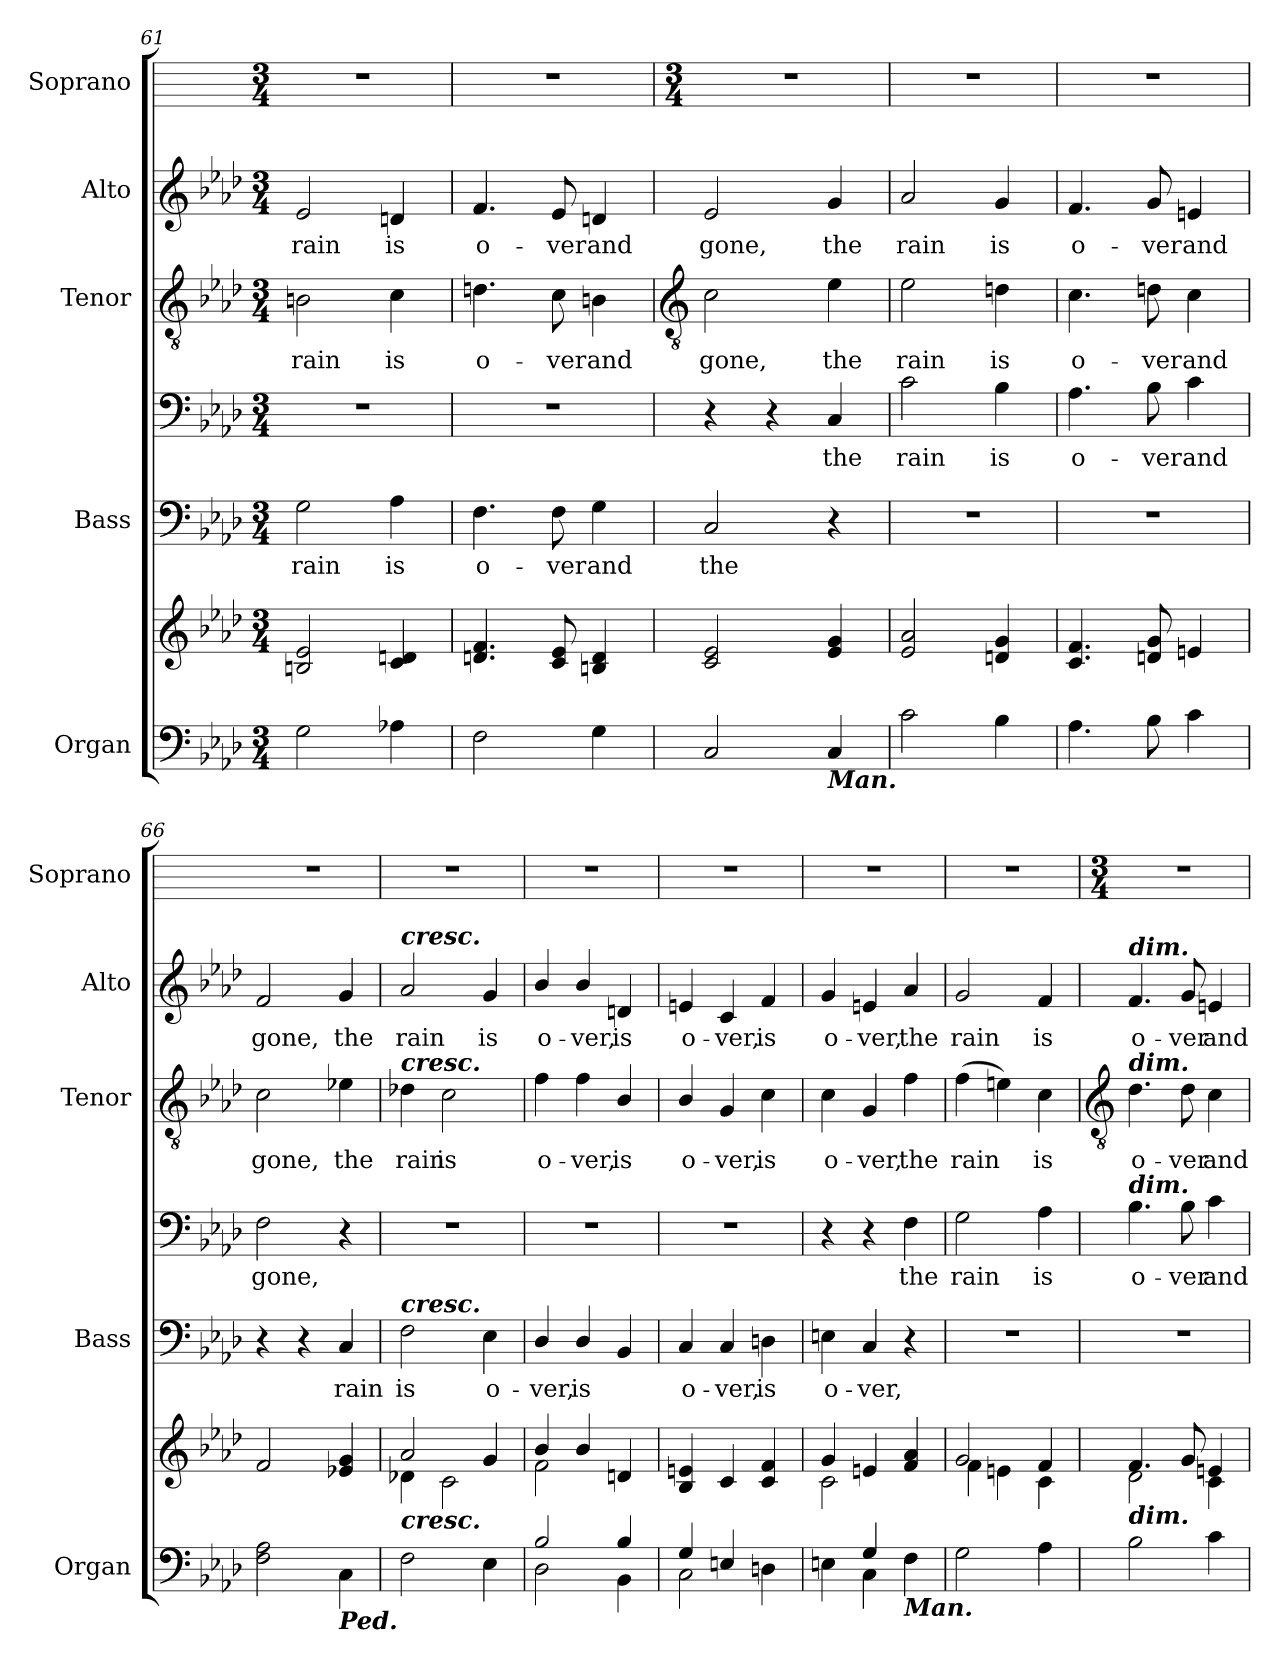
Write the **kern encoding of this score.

**kern	**kern	**kern	**text	**kern	**text	**kern	**text	**kern	**text	**kern
*part5	*part5	*part4	*part4	*part4	*part4	*part3	*part3	*part2	*part2	*part1
*staff7	*staff6	*staff5	*staff5	*staff4	*staff4	*staff3	*staff3	*staff2	*staff2	*staff1
*I"Organ	*	*I"Bass	*	*	*	*I"Tenor	*	*I"Alto	*	*I"Soprano
*I'Organ	*	*I'Bass	*	*	*	*I'Tenor	*	*I'Alto	*	*I'Soprano
*clefF4	*clefG2	*clefF4	*	*clefF4	*	*clefGv2	*	*clefG2	*	*
*k[b-e-a-d-]	*k[b-e-a-d-]	*k[b-e-a-d-]	*	*k[b-e-a-d-]	*	*k[b-e-a-d-]	*	*k[b-e-a-d-]	*	*
*A-:	*A-:	*A-:	*	*A-:	*	*A-:	*	*A-:	*	*
*M3/4	*M3/4	*M3/4	*	*M3/4	*	*M3/4	*	*M3/4	*	*M3/4
=61	=61	=61	=61	=61	=61	=61	=61	=61	=61	=61
*	*^	*	*	*	*	*	*	*	*	*
!LO:N:vis=1	!	!LO:N:vis=1	!	!LO:LY:b	!LO:N:vis=1	!	!	!LO:LY:b	!	!LO:LY:b	!
*^	*	*	*	*	*	*	*	*	*	*	*
2.ryy	2G\	2Bn/ 2e-/	2.ryy	2G	rain	2.r	.	2Bn	rain	2e-	rain	2.r
!	!	!	!	!	!LO:LY:b	!	!	!	!LO:LY:b	!	!LO:LY:b	!
.	4A-X\	4c/ 4dn/	.	4A-	is	.	.	4c	is	4dn	is	.
=62	=62	=62	=62	=62	=62	=62	=62	=62	=62	=62	=62	=62
!LO:N:vis=1	!	!	!LO:N:vis=1	!	!LO:LY:b	!LO:N:vis=1	!	!	!LO:LY:b	!	!LO:LY:b	!
2.ryy	2F\	4.dn/ 4.f/	2.ryy	4.F	o-	2.r	.	4.dn	o-	4.f	o-	2.r
!	!	!	!	!	!LO:LY:b	!	!	!	!LO:LY:b	!	!LO:LY:b	!
.	.	8c/ 8e-/	.	8F	-ver	.	.	8c	-ver	8e-	-ver	.
!	!	!	!	!	!LO:LY:b	!	!	!	!LO:LY:b	!	!LO:LY:b	!
.	4G\	4Bn/ 4d/	.	4G	and	.	.	4Bn	and	4dn	and	.
!!LO:LB:g=z
=63	=63	=63	=63	=63	=63	=63	=63	=63	=63	=63	=63	=63
*	*	*	*	*	*	*	*	*clefGv2	*	*	*	*
*	*	*	*	*	*	*	*	*	*	*	*	*M3/4
!LO:N:vis=1	!	!	!LO:N:vis=1	!	!LO:LY:b	!	!	!	!LO:LY:b	!	!LO:LY:b	!
2.ryy	2C/	2c/ 2e-/	2.ryy	2C	the	4r	.	2c	gone,	2e-	gone,	2.r
.	.	.	.	.	.	4r	.	.	.	.	.	.
!	!LO:TX:b:Bi:t=Man.	!	!	!	!	!	!	!	!	!	!	!
!	!	!	!	!	!	!	!LO:LY:b	!	!LO:LY:b	!	!LO:LY:b	!
.	4C/	4e-/ 4g/	.	4r	.	4C	the	4e-	the	4g	the	.
=64	=64	=64	=64	=64	=64	=64	=64	=64	=64	=64	=64	=64
!LO:N:vis=1	!	!	!LO:N:vis=1	!LO:N:vis=1	!	!	!LO:LY:b	!	!LO:LY:b	!	!LO:LY:b	!
2.ryy	2c\	2e-/ 2a-/	2.ryy	2.r	.	2c	rain	2e-	rain	2a-	rain	2.r
!	!	!	!	!	!	!	!LO:LY:b	!	!LO:LY:b	!	!LO:LY:b	!
.	4B-\	4dn/ 4g/	.	.	.	4B-	is	4dn	is	4g	is	.
=65	=65	=65	=65	=65	=65	=65	=65	=65	=65	=65	=65	=65
!LO:N:vis=1	!	!	!LO:N:vis=1	!LO:N:vis=1	!	!	!LO:LY:b	!	!LO:LY:b	!	!LO:LY:b	!
2.ryy	4.A-\	4.c/ 4.f/	2.ryy	2.r	.	4.A-	o-	4.c	o-	4.f	o-	2.r
!	!	!	!	!	!	!	!LO:LY:b	!	!LO:LY:b	!	!LO:LY:b	!
.	8B-\	8dn/ 8g/	.	.	.	8B-	-ver	8dn	-ver	8g	-ver	.
!	!	!	!	!	!	!	!LO:LY:b	!	!LO:LY:b	!	!LO:LY:b	!
.	4c\	4en/	.	.	.	4c	and	4c	and	4en	and	.
=66	=66	=66	=66	=66	=66	=66	=66	=66	=66	=66	=66	=66
!LO:N:vis=1	!	!	!LO:N:vis=1	!	!	!	!LO:LY:b	!	!LO:LY:b	!	!LO:LY:b	!
2.ryy	2F\ 2A-\	2f/	2.ryy	4r	.	2F	gone,	2c	gone,	2f	gone,	2.r
.	.	.	.	4r	.	.	.	.	.	.	.	.
!	!LO:TX:b:Bi:t=Ped.	!	!	!	!	!	!	!	!	!	!	!
!	!	!	!	!	!LO:LY:b	!	!	!	!LO:LY:b	!	!LO:LY:b	!
.	4C\	4e-X/ 4g/	.	4C	rain	4r	.	4e-X	the	4g	the	.
=67	=67	=67	=67	=67	=67	=67	=67	=67	=67	=67	=67	=67
!	!	!	!	!	!	!	!	!	!	!LO:TX:a:Bi:t=cresc.	!	!
!	!	!	!	!	!	!	!	!LO:TX:a:Bi:t=cresc.	!	!	!	!
!	!	!	!	!LO:TX:a:Bi:t=cresc.	!	!	!	!	!	!	!	!
!	!	!LO:TX:b:Bi:t=cresc.	!	!	!	!	!	!	!	!	!	!
!LO:N:vis=1	!	!	!	!	!LO:LY:b	!LO:N:vis=1	!	!	!LO:LY:b	!	!LO:LY:b	!
2.ryy	2F\	2a-/	4d-X\	2F	is	2.r	.	4d-X	rain	2a-	rain	2.r
!	!	!	!	!	!	!	!	!	!LO:LY:b	!	!	!
.	.	.	2c\	.	.	.	.	2c	is	.	.	.
!	!	!	!	!	!LO:LY:b	!	!	!	!	!	!LO:LY:b	!
.	4E-\	4g/	.	4E-	o-	.	.	.	.	4g	is	.
=68	=68	=68	=68	=68	=68	=68	=68	=68	=68	=68	=68	=68
!	!	!	!	!	!LO:LY:b	!LO:N:vis=1	!	!	!LO:LY:b	!	!LO:LY:b	!
2B-/	2D-\	4b-/	2f\	4D-/	-ver,	2.r	.	4f	o-	4b-/	o-	2.r
!	!	!	!	!	!LO:LY:b	!	!	!	!LO:LY:b	!	!LO:LY:b	!
.	.	4b-/	.	4D-/	is	.	.	4f	-ver,	4b-/	-ver,	.
!	!	!	!	!	!	!	!	!	!LO:LY:b	!	!LO:LY:b	!
4B-/	4BB-\	4dn/	4ryy	4BB-	.	.	.	4B-/	is	4dn	is	.
=69	=69	=69	=69	=69	=69	=69	=69	=69	=69	=69	=69	=69
!	!	!	!LO:N:vis=1	!	!LO:LY:b	!LO:N:vis=1	!	!	!LO:LY:b	!	!LO:LY:b	!
4G/	2C\	4B-/ 4en/	2.ryy	4C	o-	2.r	.	4B-/	o-	4en	o-	2.r
!	!	!	!	!	!LO:LY:b	!	!	!	!LO:LY:b	!	!LO:LY:b	!
4En/	.	4c/	.	4C	-ver,	.	.	4G	-ver,	4c	-ver,	.
!	!	!	!	!	!LO:LY:b	!	!	!	!LO:LY:b	!	!LO:LY:b	!
4ryy	4Dn\	4c/ 4f/	.	4Dn	is	.	.	4c	is	4f	is	.
=70	=70	=70	=70	=70	=70	=70	=70	=70	=70	=70	=70	=70
!	!	!	!	!	!LO:LY:b	!	!	!	!LO:LY:b	!	!LO:LY:b	!
4ryy	4En\	4g/	2c\	4En	o-	4r	.	4c	o-	4g	o-	2.r
!	!	!	!	!	!LO:LY:b	!	!	!	!LO:LY:b	!	!LO:LY:b	!
4G/	4C\	4en/	.	4C	-ver,	4r	.	4G	-ver,	4en	-ver,	.
!LO:TX:b:Bi:t=Man.	!	!	!	!	!	!	!	!	!	!	!	!
!	!	!	!	!	!	!	!LO:LY:b	!	!LO:LY:b	!	!LO:LY:b	!
4ryy	4F\	4f/ 4a-/	4ryy	4r	.	4F	the	4f	the	4a-	the	.
=71	=71	=71	=71	=71	=71	=71	=71	=71	=71	=71	=71	=71
!LO:N:vis=1	!	!	!	!LO:N:vis=1	!	!	!LO:LY:b	!	!LO:LY:b	!	!LO:LY:b	!
2.ryy	2G\	2g/	4f\	2.r	.	2G	rain	(>4f	rain	2g	rain	2.r
.	.	.	4en\	.	.	.	.	4en)	.	.	.	.
!	!	!	!	!	!	!	!LO:LY:b	!	!LO:LY:b	!	!LO:LY:b	!
.	4A-\	4f/	4c\	.	.	4A-	is	4c	is	4f	is	.
!!LO:LB:g=z
=72	=72	=72	=72	=72	=72	=72	=72	=72	=72	=72	=72	=72
*	*	*	*	*	*	*	*	*clefGv2	*	*	*	*
*	*	*	*	*	*	*	*	*	*	*	*	*M3/4
!	!	!	!	!	!	!	!	!	!	!LO:TX:a:Bi:t=dim.	!	!
!	!	!	!	!	!	!	!	!LO:TX:a:Bi:t=dim.	!	!	!	!
!	!	!	!	!	!	!LO:TX:a:Bi:t=dim.	!	!	!	!	!	!
!	!	!LO:TX:b:Bi:t=dim.	!	!	!	!	!	!	!	!	!	!
!LO:N:vis=1	!	!	!	!LO:N:vis=1	!	!	!LO:LY:b	!	!LO:LY:b	!	!LO:LY:b	!
2.ryy	2B-\	4.f/	2d-\	2.r	.	4.B-	o-	4.d-	o-	4.f	o-	2.r
!	!	!	!	!	!	!	!LO:LY:b	!	!LO:LY:b	!	!LO:LY:b	!
.	.	8g/	.	.	.	8B-	-ver	8d-	-ver	8g	-ver	.
!	!	!	!	!	!	!	!LO:LY:b	!	!LO:LY:b	!	!LO:LY:b	!
.	4c\	4en/	4c\	.	.	4c	and	4c	and	4en	and	.
*v	*v	*	*	*	*	*	*	*	*	*	*	*
*	*v	*v	*	*	*	*	*	*	*	*	*
=	=	=	=	=	=	=	=	=	=	=
*-	*-	*-	*-	*-	*-	*-	*-	*-	*-	*-
